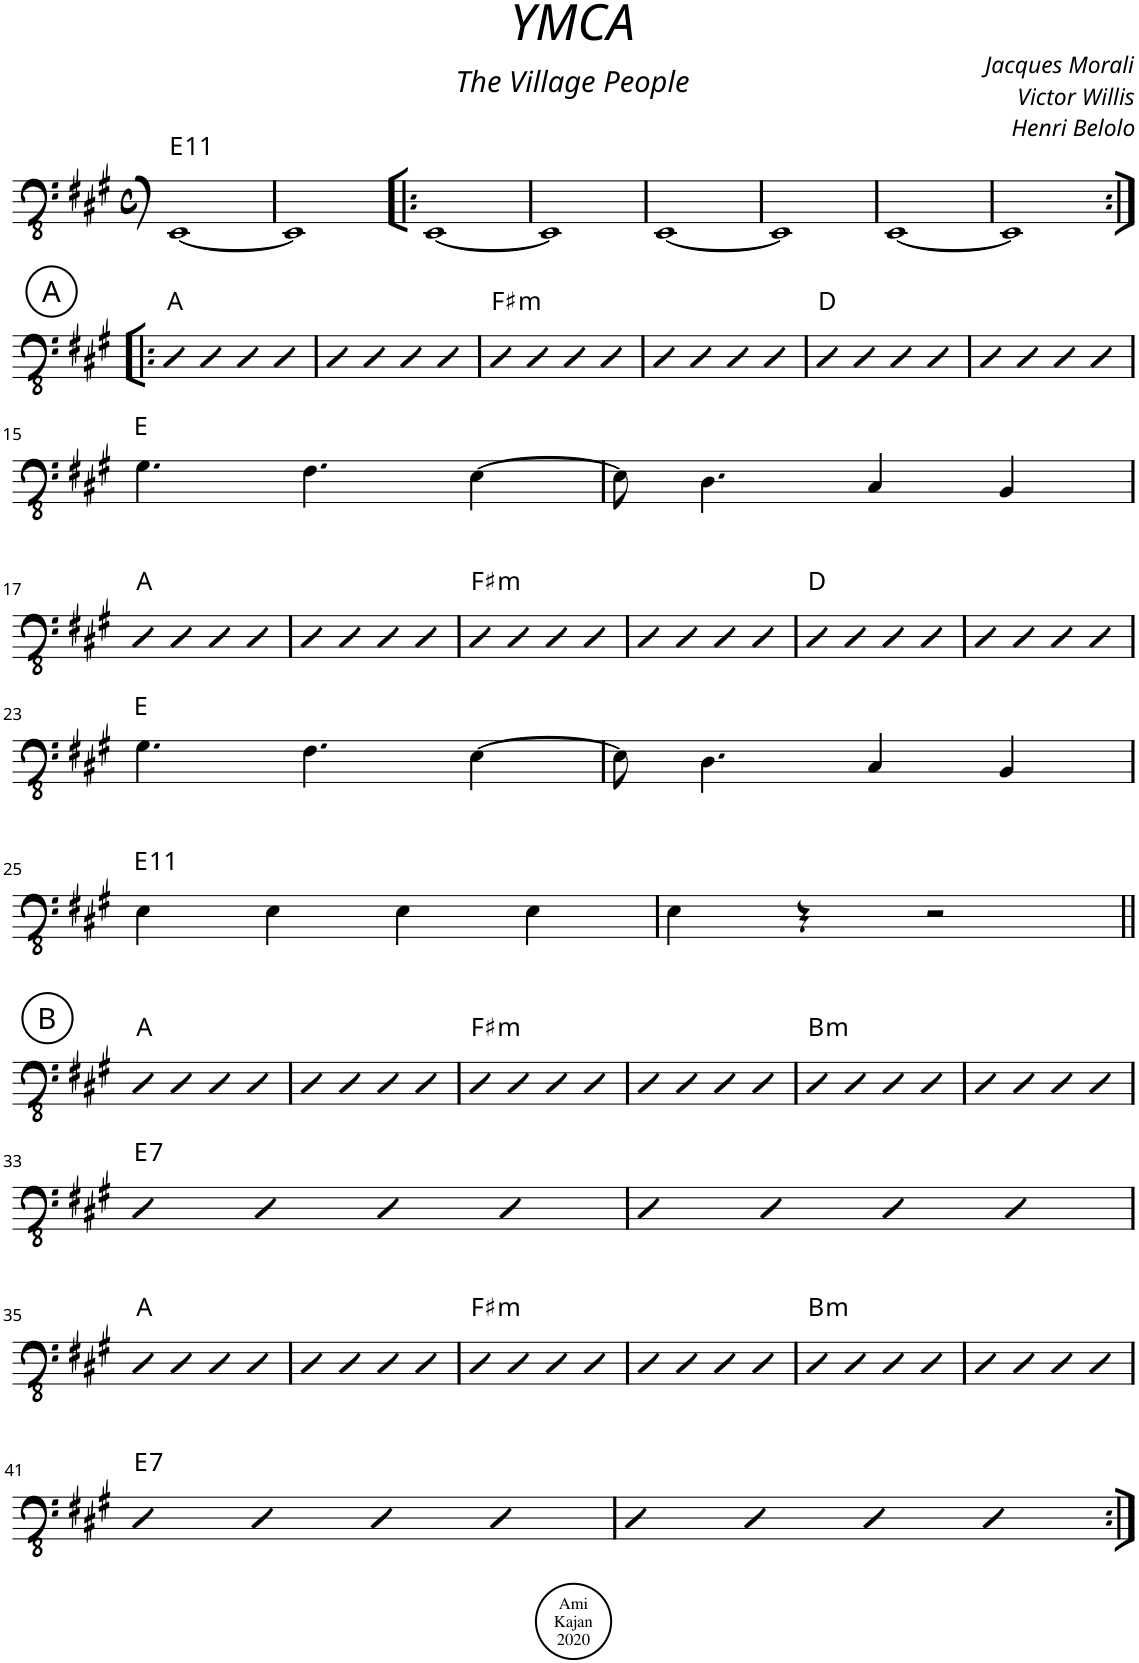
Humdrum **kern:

**kern	**harte
*part1	*part1
*staff1	*
*I"Acoustic Bass	*
*I'Bass	*
*clefFv4	*
*k[f#c#g#]	*
*M4/4	*
*met(c)	*
=1	=1
!	!LO:H:kt=11
[1EEE	E:9(11)
=2	=2
1EEE]	.
=3!|:	=3!|:
[1EEE	.
=4	=4
1EEE]	.
=5	=5
[1EEE	.
=6	=6
1EEE]	.
=7	=7
[1EEE	.
=8	=8
1EEE]	.
!!LO:LB:g=z
!!LO:REH:place=s1:a:cj:enc=circle:fs=14:t=A
=9:|!|:	=9:|!|:
*k[f#c#g#]	*
4DD	A:maj
4DD	.
4DD	.
4DD	.
=10	=10
4DD	.
4DD	.
4DD	.
4DD	.
=11	=11
!	!LO:H:kt=m
4DD	F#:min
4DD	.
4DD	.
4DD	.
=12	=12
4DD	.
4DD	.
4DD	.
4DD	.
=13	=13
4DD	D:maj
4DD	.
4DD	.
4DD	.
=14	=14
4DD	.
4DD	.
4DD	.
4DD	.
!!LO:LB:g=z
=15	=15
4.GG#\	E:maj
4.FF#\	.
[4EE\	.
=16	=16
8EE\]	.
4.DD\	.
4CC#/	.
4BBB/	.
!!LO:LB:g=z
=17	=17
4DD	A:maj
4DD	.
4DD	.
4DD	.
=18	=18
4DD	.
4DD	.
4DD	.
4DD	.
=19	=19
!	!LO:H:kt=m
4DD	F#:min
4DD	.
4DD	.
4DD	.
=20	=20
4DD	.
4DD	.
4DD	.
4DD	.
=21	=21
4DD	D:maj
4DD	.
4DD	.
4DD	.
=22	=22
4DD	.
4DD	.
4DD	.
4DD	.
!!LO:LB:g=z
=23	=23
4.GG#\	E:maj
4.FF#\	.
[4EE\	.
=24	=24
8EE\]	.
4.DD\	.
4CC#/	.
4BBB/	.
!!LO:LB:g=z
=25	=25
!	!LO:H:kt=11
4EE\	E:9(11)
4EE\	.
4EE\	.
4EE\	.
=26	=26
4EE\	.
4r	.
2r	.
!!LO:LB:g=z
!!LO:REH:place=s1:a:cj:enc=circle:fs=14:t=B
=27||	=27||
4DD	A:maj
4DD	.
4DD	.
4DD	.
=28	=28
4DD	.
4DD	.
4DD	.
4DD	.
=29	=29
!	!LO:H:kt=m
4DD	F#:min
4DD	.
4DD	.
4DD	.
=30	=30
4DD	.
4DD	.
4DD	.
4DD	.
=31	=31
!	!LO:H:kt=m
4DD	B:min
4DD	.
4DD	.
4DD	.
=32	=32
4DD	.
4DD	.
4DD	.
4DD	.
!!LO:LB:g=z
=33	=33
!	!LO:H:kt=7
4DD	E:7
4DD	.
4DD	.
4DD	.
=34	=34
4DD	.
4DD	.
4DD	.
4DD	.
!!LO:LB:g=z
=35	=35
4DD	A:maj
4DD	.
4DD	.
4DD	.
=36	=36
4DD	.
4DD	.
4DD	.
4DD	.
=37	=37
!	!LO:H:kt=m
4DD	F#:min
4DD	.
4DD	.
4DD	.
=38	=38
4DD	.
4DD	.
4DD	.
4DD	.
=39	=39
!	!LO:H:kt=m
4DD	B:min
4DD	.
4DD	.
4DD	.
=40	=40
4DD	.
4DD	.
4DD	.
4DD	.
!!LO:LB:g=z
=41	=41
!	!LO:H:kt=7
4DD	E:7
4DD	.
4DD	.
4DD	.
=42	=42
4DD	.
4DD	.
4DD	.
4DD	.
=:|!	=:|!
*-	*-
